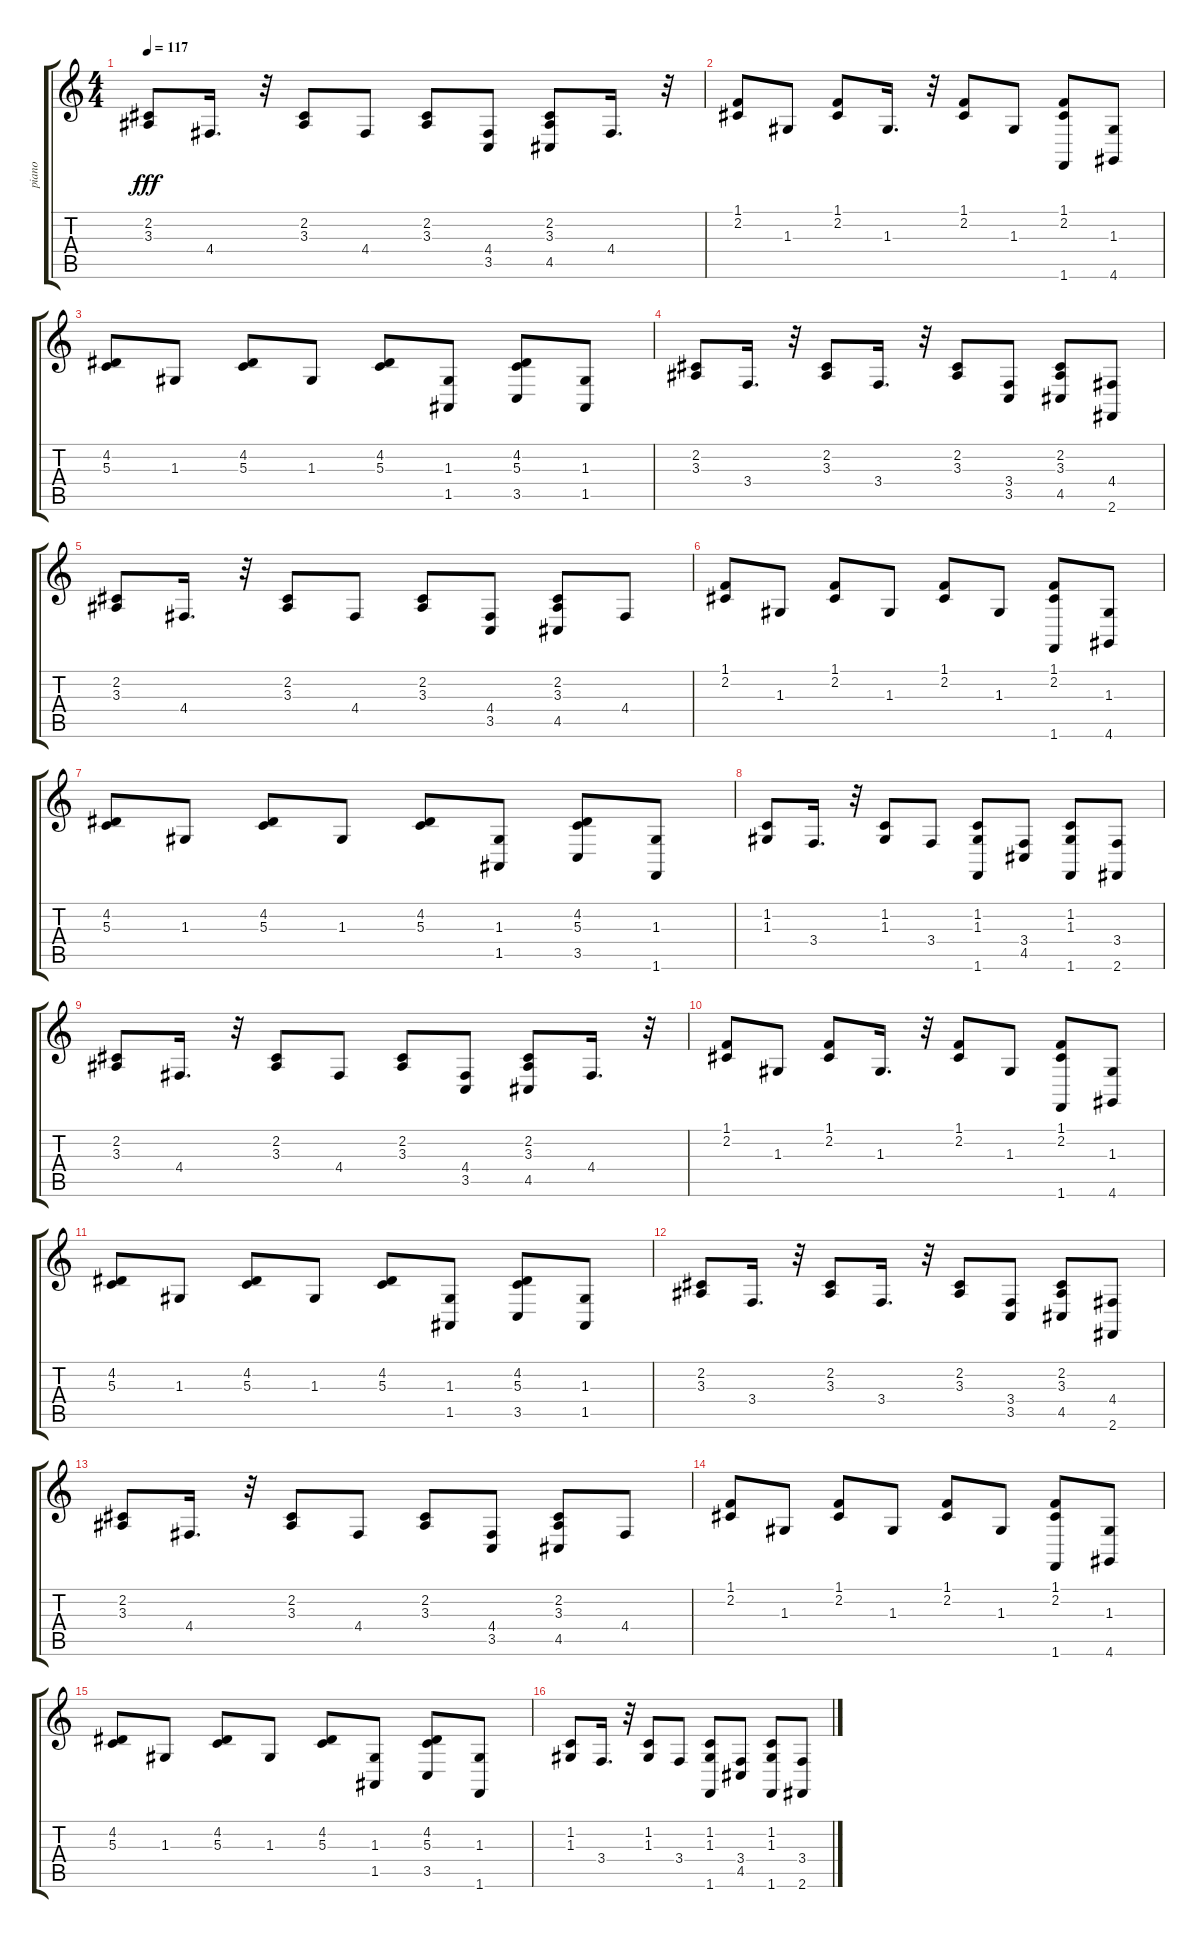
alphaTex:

\track ("piano" "piano") {instrument brightacousticpiano}
\staff {score tabs}
\tuning (E4 B3 G3 D3 A2 E2) {hide}
\ts (4 4)
\tempo 117
\clef g2
\ks c
(2.2 3.3).8{dy fff} 4.4.16{d} r.32 (2.2 3.3).8 4.4.8 (2.2 3.3).8 (4.4 3.5).8 (2.2 3.3 4.5).8 4.4.16{d} r.32 |
(1.1 2.2).8 1.3.8 (1.1 2.2).8 1.3.16{d} r.32 (1.1 2.2).8 1.3.8 (1.1 2.2 1.6).8 (1.3 4.6).8 |
(4.2 5.3).8 1.3.8 (4.2 5.3).8 1.3.8 (4.2 5.3).8 (1.3 1.5).8 (4.2 5.3 3.5).8 (1.3 1.5).8 |
(2.2 3.3).8 3.4.16{d} r.32 (2.2 3.3).8 3.4.16{d} r.32 (2.2 3.3).8 (3.4 3.5).8 (2.2 3.3 4.5).8 (4.4 2.6).8 |
(2.2 3.3).8 4.4.16{d} r.32 (2.2 3.3).8 4.4.8 (2.2 3.3).8 (4.4 3.5).8 (2.2 3.3 4.5).8 4.4.8 |
(1.1 2.2).8 1.3.8 (1.1 2.2).8 1.3.8 (1.1 2.2).8 1.3.8 (1.1 2.2 1.6).8 (1.3 4.6).8 |
(4.2 5.3).8 1.3.8 (4.2 5.3).8 1.3.8 (4.2 5.3).8 (1.3 1.5).8 (4.2 5.3 3.5).8 (1.3 1.6).8 |
(1.2 1.3).8 3.4.16{d} r.32 (1.2 1.3).8 3.4.8 (1.2 1.3 1.6).8 (3.4 4.5).8 (1.2 1.3 1.6).8 (3.4 2.6).8 |
(2.2 3.3).8 4.4.16{d} r.32 (2.2 3.3).8 4.4.8 (2.2 3.3).8 (4.4 3.5).8 (2.2 3.3 4.5).8 4.4.16{d} r.32 |
(1.1 2.2).8 1.3.8 (1.1 2.2).8 1.3.16{d} r.32 (1.1 2.2).8 1.3.8 (1.1 2.2 1.6).8 (1.3 4.6).8 |
(4.2 5.3).8 1.3.8 (4.2 5.3).8 1.3.8 (4.2 5.3).8 (1.3 1.5).8 (4.2 5.3 3.5).8 (1.3 1.5).8 |
(2.2 3.3).8 3.4.16{d} r.32 (2.2 3.3).8 3.4.16{d} r.32 (2.2 3.3).8 (3.4 3.5).8 (2.2 3.3 4.5).8 (4.4 2.6).8 |
(2.2 3.3).8 4.4.16{d} r.32 (2.2 3.3).8 4.4.8 (2.2 3.3).8 (4.4 3.5).8 (2.2 3.3 4.5).8 4.4.8 |
(1.1 2.2).8 1.3.8 (1.1 2.2).8 1.3.8 (1.1 2.2).8 1.3.8 (1.1 2.2 1.6).8 (1.3 4.6).8 |
(4.2 5.3).8 1.3.8 (4.2 5.3).8 1.3.8 (4.2 5.3).8 (1.3 1.5).8 (4.2 5.3 3.5).8 (1.3 1.6).8 |
(1.2 1.3).8 3.4.16{d} r.32 (1.2 1.3).8 3.4.8 (1.2 1.3 1.6).8 (3.4 4.5).8 (1.2 1.3 1.6).8 (3.4 2.6).8
